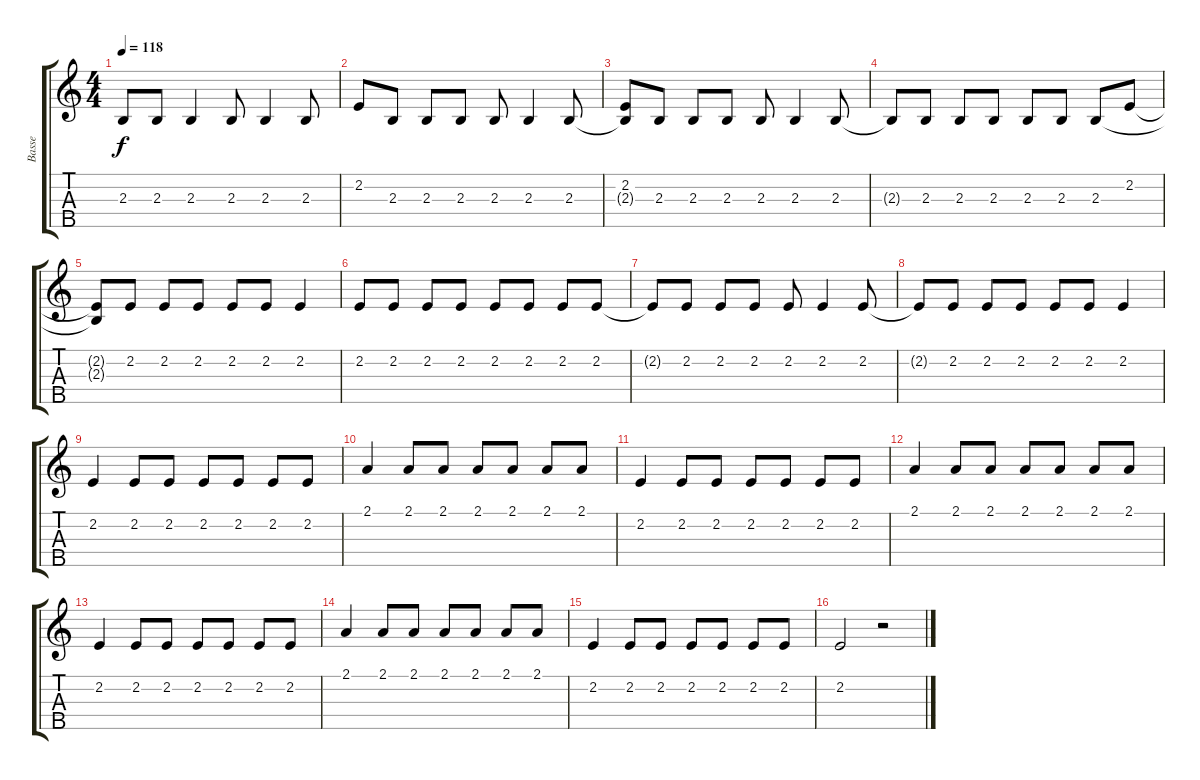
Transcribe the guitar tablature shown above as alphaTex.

\track ("Basse" "Basse") {instrument acousticguitarnylon}
\staff {score tabs}
\tuning (G3 D3 A2 E2 B1) {hide}
\ts (4 4)
\tempo 118
\clef g2
\ks c
2.3.8{dy f} 2.3.8 2.3.4 2.3.8 2.3.4 2.3.8 |
2.2.8 2.3.8 2.3.8 2.3.8 2.3.8 2.3.4 2.3.8 |
(2.2 2.3{t}).8 2.3.8 2.3.8 2.3.8 2.3.8 2.3.4 2.3.8 |
2.3{t}.8 2.3.8 2.3.8 2.3.8 2.3.8 2.3.8 2.3.8 2.2.8 |
(2.2{t} 2.3{t}).8 2.2.8 2.2.8 2.2.8 2.2.8 2.2.8 2.2.4 |
2.2.8 2.2.8 2.2.8 2.2.8 2.2.8 2.2.8 2.2.8 2.2.8 |
2.2{t}.8 2.2.8 2.2.8 2.2.8 2.2.8 2.2.4 2.2.8 |
2.2{t}.8 2.2.8 2.2.8 2.2.8 2.2.8 2.2.8 2.2.4 |
2.2.4 2.2.8 2.2.8 2.2.8 2.2.8 2.2.8 2.2.8 |
2.1.4 2.1.8 2.1.8 2.1.8 2.1.8 2.1.8 2.1.8 |
2.2.4 2.2.8 2.2.8 2.2.8 2.2.8 2.2.8 2.2.8 |
2.1.4 2.1.8 2.1.8 2.1.8 2.1.8 2.1.8 2.1.8 |
2.2.4 2.2.8 2.2.8 2.2.8 2.2.8 2.2.8 2.2.8 |
2.1.4 2.1.8 2.1.8 2.1.8 2.1.8 2.1.8 2.1.8 |
2.2.4 2.2.8 2.2.8 2.2.8 2.2.8 2.2.8 2.2.8 |
2.2.2 r.2
